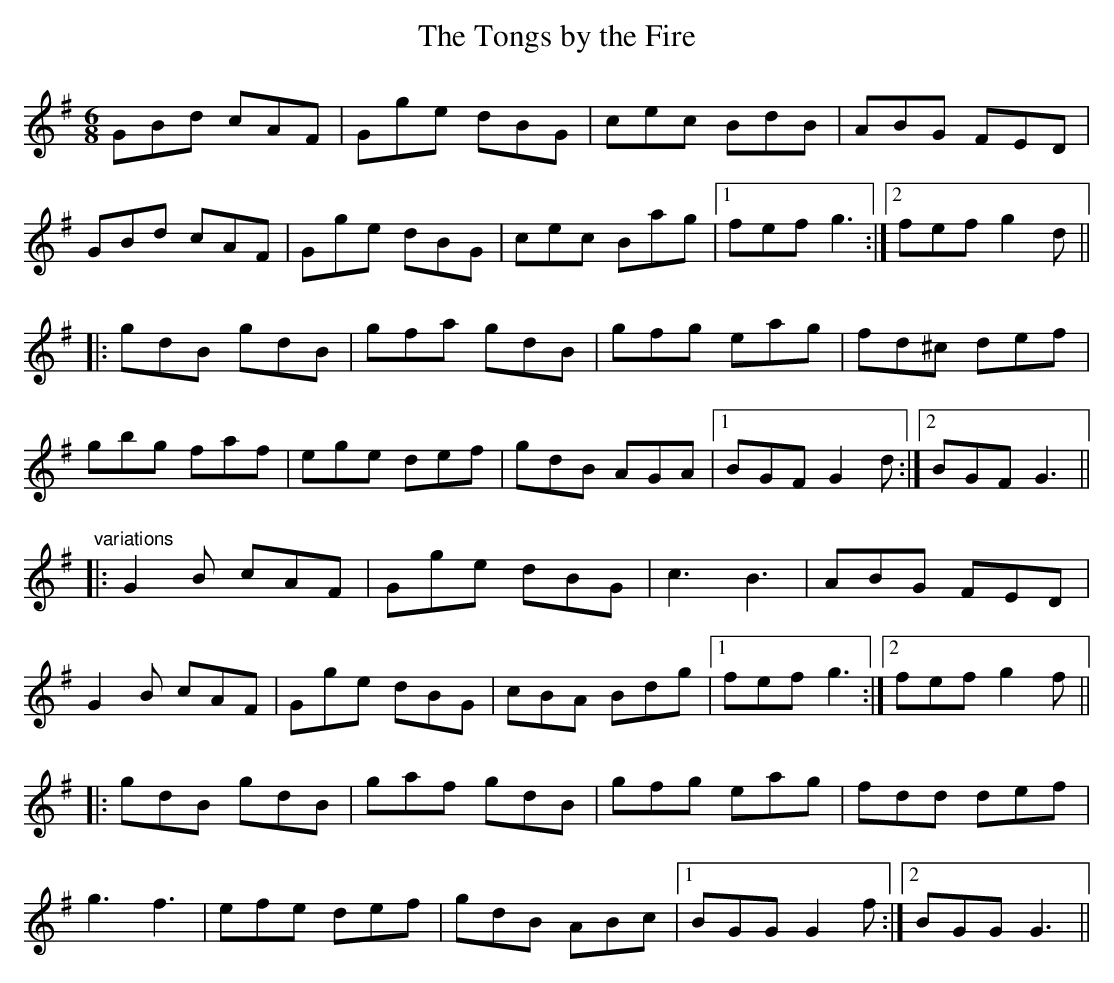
X:1
T:Tongs by the Fire, The
M:6/8
L:1/8
K:G
GBd cAF|Gge dBG|cec BdB|ABG FED|
GBd cAF|Gge dBG|cec Bag|1 fef g3:|2 fef g2d||
|:gdB gdB|gfa gdB|gfg eag|fd^c def|
gbg faf|ege def|gdB AGA|1 BGF G2d:|2 BGF G3||
"variations"
|:G2B cAF|Gge dBG|c3 B3|ABG FED|
G2B cAF|Gge dBG|cBA Bdg|1 fef g3:|2 fef g2f||
|:gdB gdB|gaf gdB|gfg eag|fdd def|
g3 f3|efe def|gdB ABc|1 BGG G2f:|2 BGG G3||
